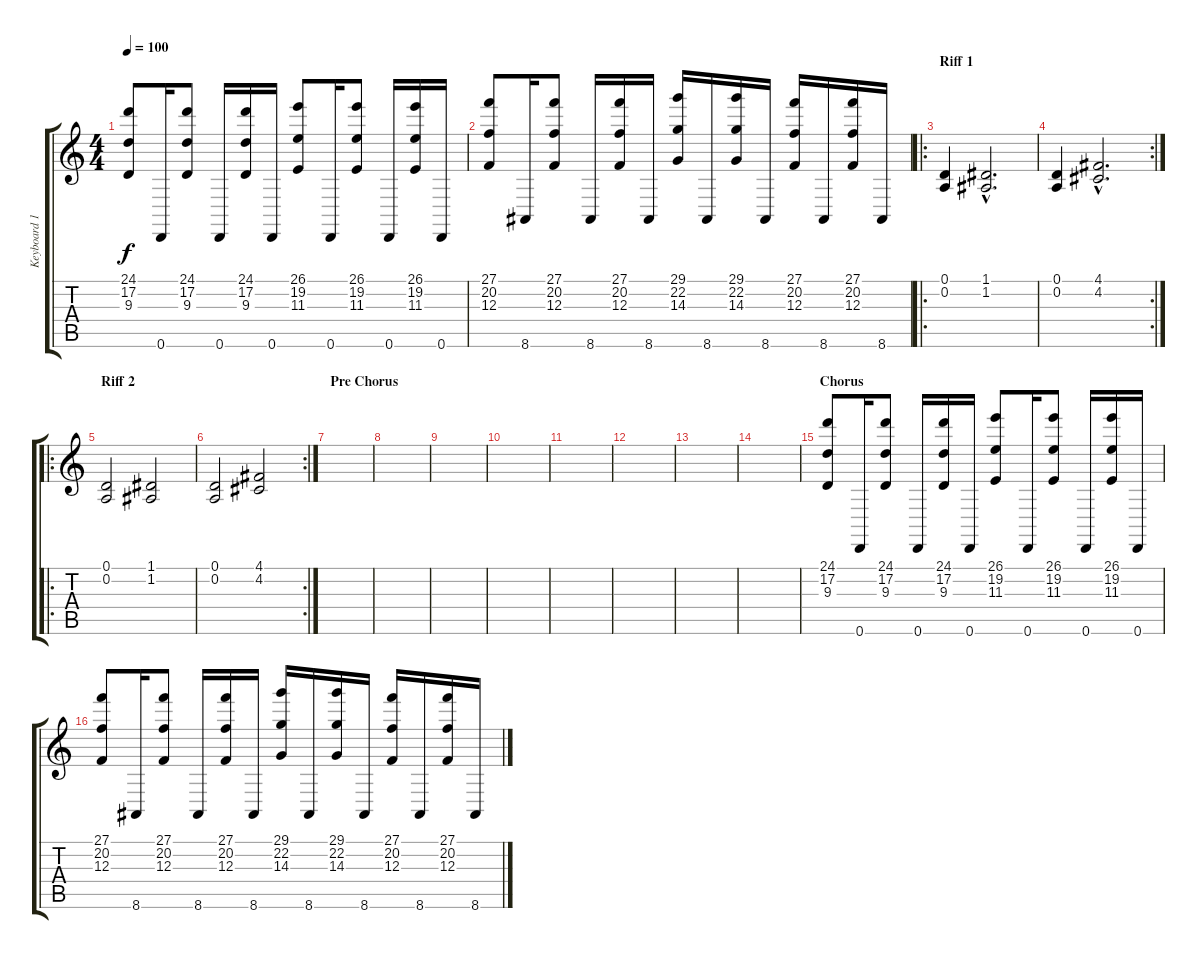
\track ("Keyboard 1 " "Keyboard 1") {instrument stringensemble1}
\staff {score tabs}
\tuning (D4 A3 F3 C3 G2 D2) {hide}
\ts (4 4)
\tempo 100
\clef g2
\ks c
(24.1 17.2 9.3).8{dy f volume 9} 0.6.16 (24.1 17.2 9.3).8 0.6.16 (24.1 17.2 9.3).16 0.6.16 (26.1 19.2 11.3).8 0.6.16 (26.1 19.2 11.3).8 0.6.16 (26.1 19.2 11.3).16 0.6.16 |
(27.1 20.2 12.3).8 8.6.16 (27.1 20.2 12.3).8 8.6.16 (27.1 20.2 12.3).16 8.6.16 (29.1 22.2 14.3).16 8.6.16 (29.1 22.2 14.3).16 8.6.16 (27.1 20.2 12.3).16 8.6.16 (27.1 20.2 12.3).16 8.6.16 |
\ro
\section ("" "Riff 1")
(0.1 0.2).4 (1.1{hac} 1.2{hac}).2{d} |
\rc 2
(0.1 0.2).4 (4.1{hac} 4.2{hac}).2{d} |
\ro
\section ("" "Riff 2")
(0.1 0.2).2 (1.1 1.2).2 |
\rc 2
(0.1 0.2).2 (4.1 4.2).2 |
\section ("" "Pre Chorus")
|
|
|
|
|
|
|
|
\section ("" "Chorus")
(24.1 17.2 9.3).8{volume 9} 0.6.16 (24.1 17.2 9.3).8 0.6.16 (24.1 17.2 9.3).16 0.6.16 (26.1 19.2 11.3).8 0.6.16 (26.1 19.2 11.3).8 0.6.16 (26.1 19.2 11.3).16 0.6.16 |
(27.1 20.2 12.3).8 8.6.16 (27.1 20.2 12.3).8 8.6.16 (27.1 20.2 12.3).16 8.6.16 (29.1 22.2 14.3).16 8.6.16 (29.1 22.2 14.3).16 8.6.16 (27.1 20.2 12.3).16 8.6.16 (27.1 20.2 12.3).16 8.6.16
